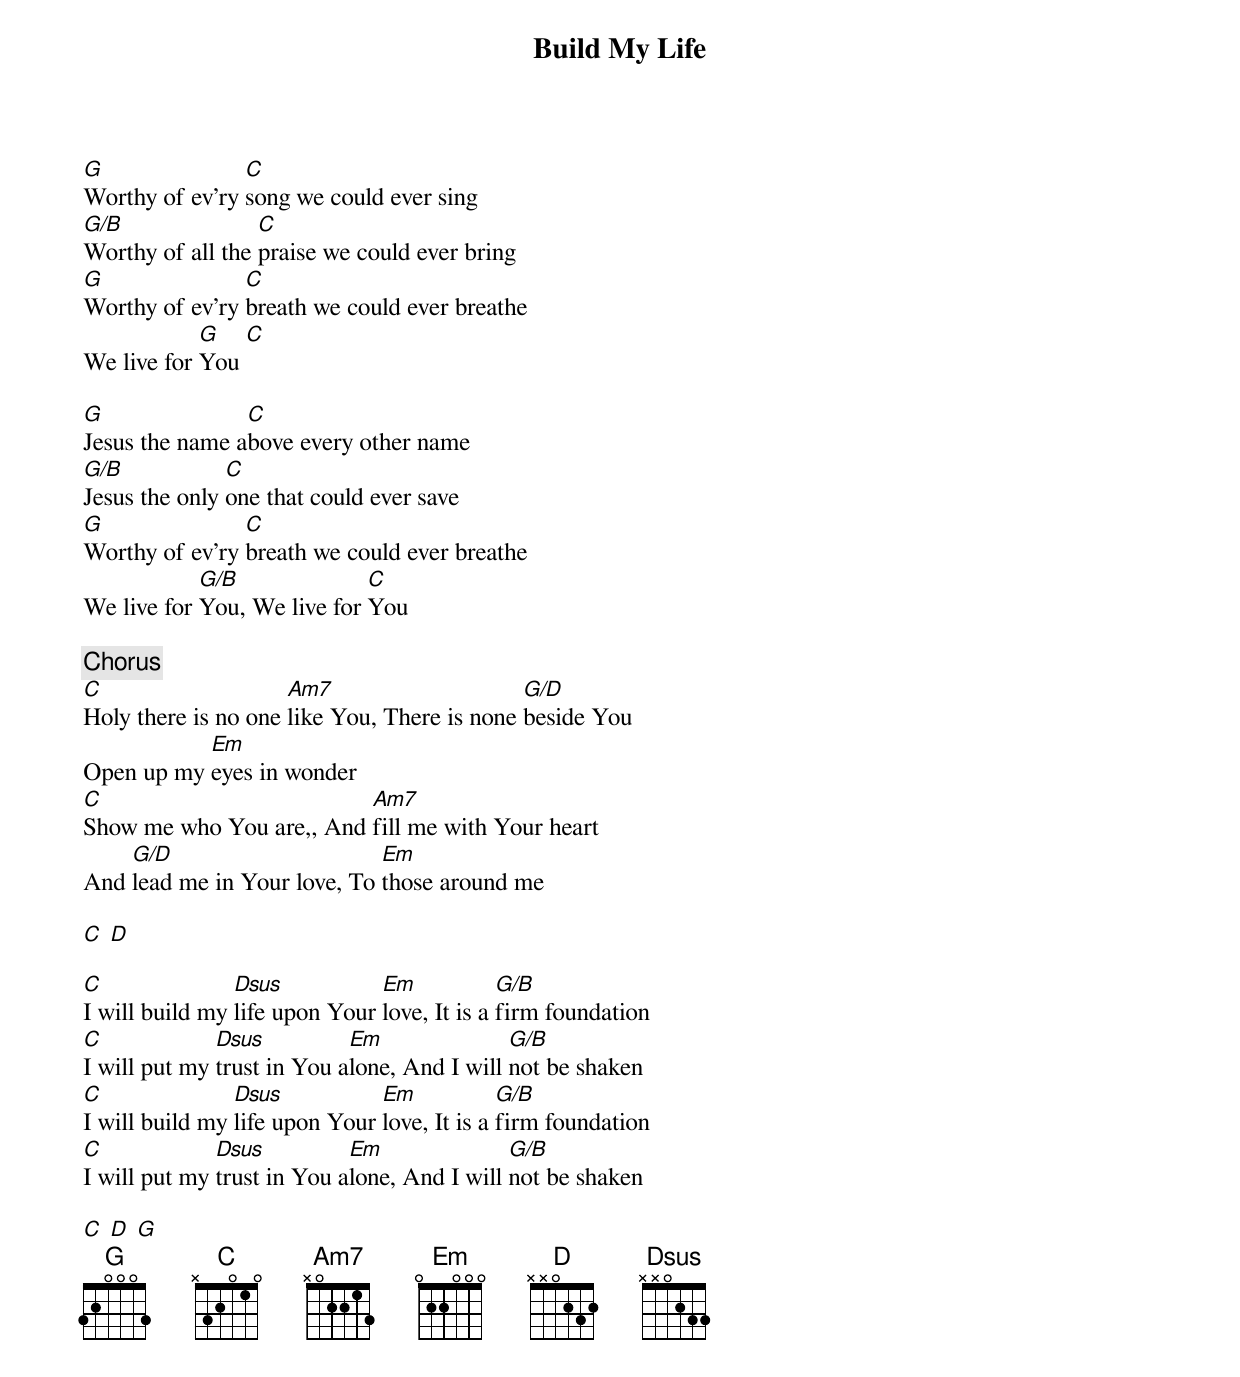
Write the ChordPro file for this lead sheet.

{Title: Build My Life}
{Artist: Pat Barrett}

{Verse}
[G]Worthy of ev'ry [C]song we could ever sing
[G/B]Worthy of all the [C]praise we could ever bring
[G]Worthy of ev'ry [C]breath we could ever breathe
We live for [G]You [C]

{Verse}
[G]Jesus the name a[C]bove every other name
[G/B]Jesus the only [C]one that could ever save
[G]Worthy of ev'ry [C]breath we could ever breathe
We live for [G/B]You, We live for [C]You

{Chorus}
[C]Holy there is no one [Am7]like You, There is none [G/D]beside You
Open up my [Em]eyes in wonder
[C]Show me who You are,, And [Am7]fill me with Your heart
And [G/D]lead me in Your love, To [Em]those around me

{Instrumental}
[C] [D]

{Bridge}
[C]I will build my [Dsus]life upon Your [Em]love, It is a [G/B]firm foundation
[C]I will put my [Dsus]trust in You a[Em]lone, And I will [G/B]not be shaken
[C]I will build my [Dsus]life upon Your [Em]love, It is a [G/B]firm foundation
[C]I will put my [Dsus]trust in You a[Em]lone, And I will [G/B]not be shaken

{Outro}
[C] [D] [G]
